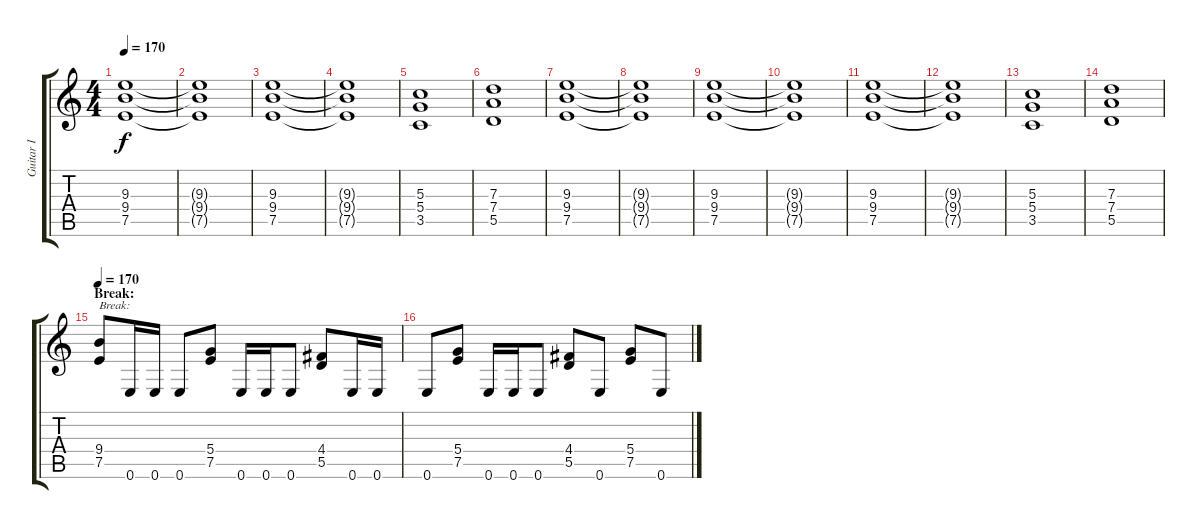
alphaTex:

\track ("Guitar I" "Guitar I") {instrument distortionguitar}
\staff {score tabs}
\tuning (E4 B3 G3 D3 A2 E2) {hide}
\ts (4 4)
\tempo 170
\clef g2
\ks c
(9.3 9.4 7.5).1{dy f} |
(9.3{t} 9.4{t} 7.5{t}).1 |
(9.3 9.4 7.5).1 |
(9.3{t} 9.4{t} 7.5{t}).1 |
(5.3 5.4 3.5).1 |
(7.3 7.4 5.5).1 |
(9.3 9.4 7.5).1 |
(9.3{t} 9.4{t} 7.5{t}).1 |
(9.3 9.4 7.5).1 |
(9.3{t} 9.4{t} 7.5{t}).1 |
(9.3 9.4 7.5).1 |
(9.3{t} 9.4{t} 7.5{t}).1 |
(5.3 5.4 3.5).1 |
(7.3 7.4 5.5).1 |
\section ("" "Break:")
\tempo 170
(9.4 7.5).8{txt "Break:"} 0.6.16 0.6.16 0.6.8 (5.4 7.5).8 0.6.16 0.6.16 0.6.8 (4.4 5.5).8 0.6.16 0.6.16 |
0.6.8 (5.4 7.5).8 0.6.16 0.6.16 0.6.8 (4.4 5.5).8 0.6.8 (5.4 7.5).8 0.6.8
